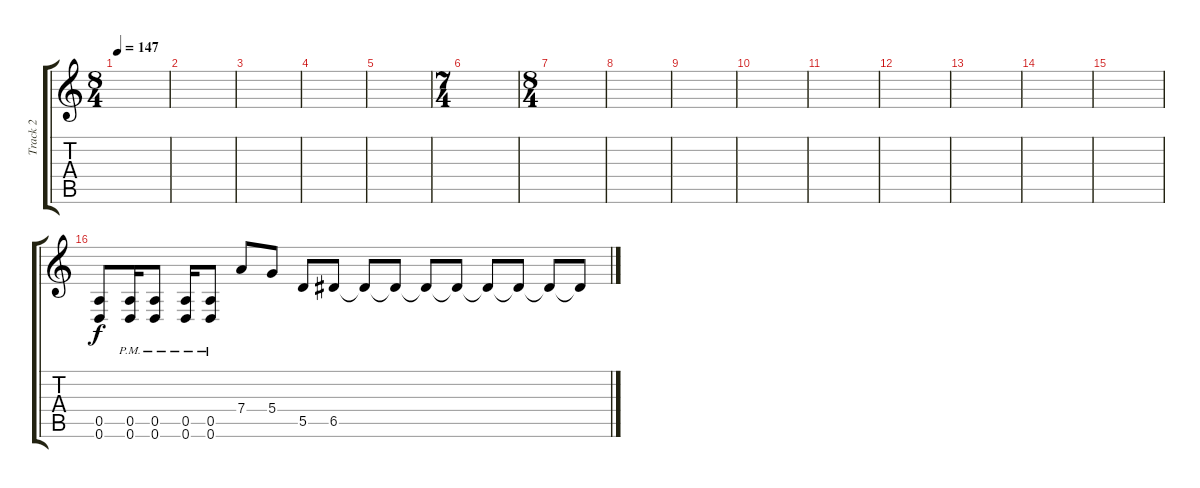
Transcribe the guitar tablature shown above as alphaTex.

\track ("Track 2" "Track 2") {instrument distortionguitar}
\staff {score tabs}
\tuning (E4 B3 G3 D3 A2 D2) {hide}
\ts (8 4)
\tempo 147
\clef g2
\ks c
|
|
|
|
|
\ts (7 4)
|
\ts (8 4)
|
|
|
|
|
|
|
|
|
(0.5 0.6).8 (0.5{pm} 0.6{pm}).16 (0.5{pm} 0.6{pm}).8 (0.5{pm} 0.6{pm}).16 (0.5{pm} 0.6{pm}).8 7.4.8 5.4.8 5.5.8 6.5.8 6.5{t}.8 6.5{t}.8 6.5{t}.8 6.5{t}.8 6.5{t}.8 6.5{t}.8 6.5{t}.8 6.5{t}.8
